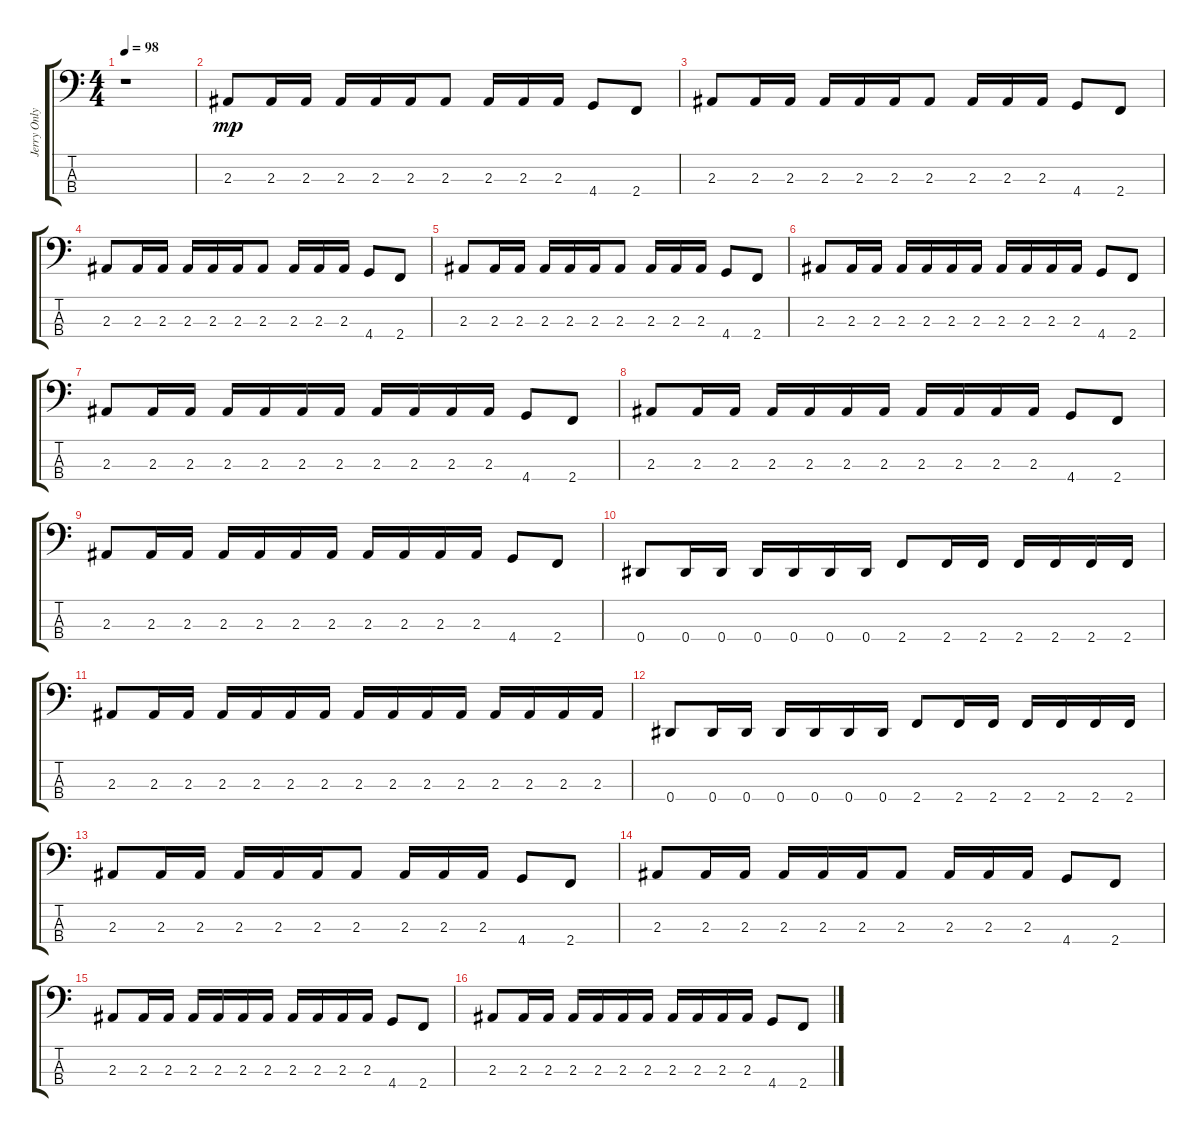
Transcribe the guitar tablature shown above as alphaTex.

\track ("Jerry Only" "Jerry Only") {instrument electricbassfinger}
\staff {score tabs}
\tuning (Gb2 Db2 Ab1 Eb1) {hide}
\ts (4 4)
\tempo 98
\clef f4
\ks c
r.1{dy mp instrument electricbassfinger} |
2.3.8 2.3.16 2.3.16 2.3.16 2.3.16 2.3.16 2.3.8 2.3.16 2.3.16 2.3.16 4.4.8 2.4.8 |
2.3.8 2.3.16 2.3.16 2.3.16 2.3.16 2.3.16 2.3.8 2.3.16 2.3.16 2.3.16 4.4.8 2.4.8 |
2.3.8 2.3.16 2.3.16 2.3.16 2.3.16 2.3.16 2.3.8 2.3.16 2.3.16 2.3.16 4.4.8 2.4.8 |
2.3.8 2.3.16 2.3.16 2.3.16 2.3.16 2.3.16 2.3.8 2.3.16 2.3.16 2.3.16 4.4.8 2.4.8 |
2.3.8 2.3.16 2.3.16 2.3.16 2.3.16 2.3.16 2.3.16 2.3.16 2.3.16 2.3.16 2.3.16 4.4.8 2.4.8 |
2.3.8 2.3.16 2.3.16 2.3.16 2.3.16 2.3.16 2.3.16 2.3.16 2.3.16 2.3.16 2.3.16 4.4.8 2.4.8 |
2.3.8 2.3.16 2.3.16 2.3.16 2.3.16 2.3.16 2.3.16 2.3.16 2.3.16 2.3.16 2.3.16 4.4.8 2.4.8 |
2.3.8 2.3.16 2.3.16 2.3.16 2.3.16 2.3.16 2.3.16 2.3.16 2.3.16 2.3.16 2.3.16 4.4.8 2.4.8 |
0.4.8 0.4.16 0.4.16 0.4.16 0.4.16 0.4.16 0.4.16 2.4.8 2.4.16 2.4.16 2.4.16 2.4.16 2.4.16 2.4.16 |
2.3.8 2.3.16 2.3.16 2.3.16 2.3.16 2.3.16 2.3.16 2.3.16 2.3.16 2.3.16 2.3.16 2.3.16 2.3.16 2.3.16 2.3.16 |
0.4.8 0.4.16 0.4.16 0.4.16 0.4.16 0.4.16 0.4.16 2.4.8 2.4.16 2.4.16 2.4.16 2.4.16 2.4.16 2.4.16 |
2.3.8 2.3.16 2.3.16 2.3.16 2.3.16 2.3.16 2.3.8 2.3.16 2.3.16 2.3.16 4.4.8 2.4.8 |
2.3.8 2.3.16 2.3.16 2.3.16 2.3.16 2.3.16 2.3.8 2.3.16 2.3.16 2.3.16 4.4.8 2.4.8 |
2.3.8 2.3.16 2.3.16 2.3.16 2.3.16 2.3.16 2.3.16 2.3.16 2.3.16 2.3.16 2.3.16 4.4.8 2.4.8 |
2.3.8 2.3.16 2.3.16 2.3.16 2.3.16 2.3.16 2.3.16 2.3.16 2.3.16 2.3.16 2.3.16 4.4.8 2.4.8
